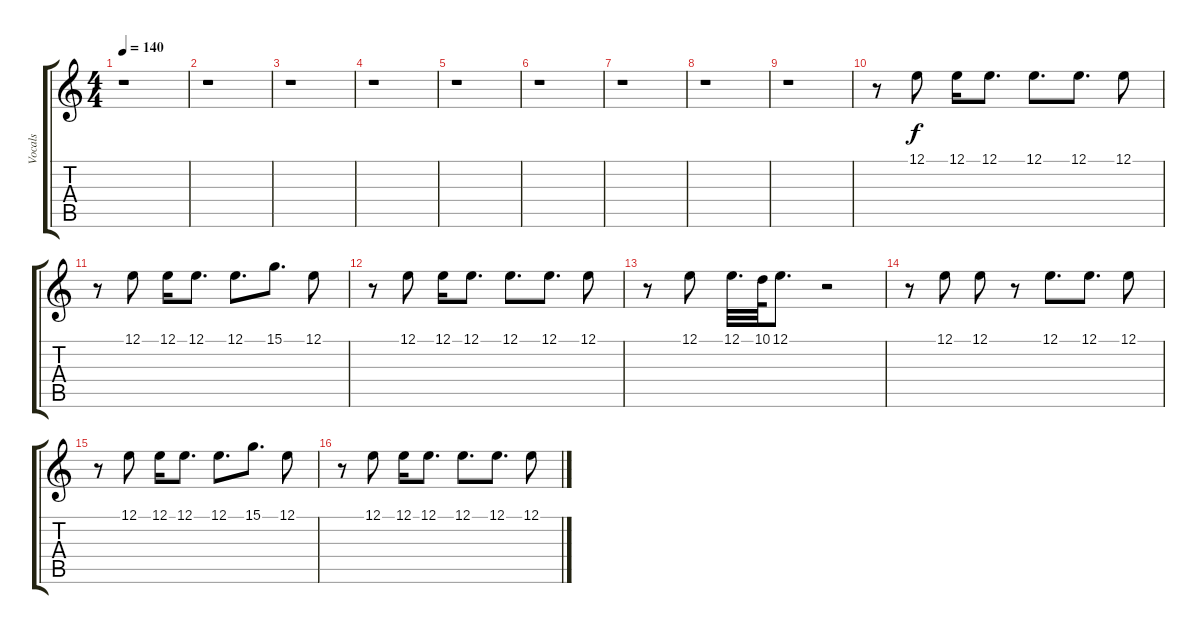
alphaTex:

\track ("Vocals" "Vocals") {instrument lead2sawtooth}
\staff {score tabs}
\tuning (E4 B3 G3 D3 A2 E2) {hide}
\ts (4 4)
\tempo 140
\clef g2
\ks c
r.1{dy f} |
r.1 |
r.1 |
r.1 |
r.1 |
r.1 |
r.1 |
r.1 |
r.1 |
r.8 12.1.8 12.1.16 12.1.8{d} 12.1.8{d} 12.1.8{d} 12.1.8 |
r.8 12.1.8 12.1.16 12.1.8{d} 12.1.8{d} 15.1.8{d} 12.1.8 |
r.8 12.1.8 12.1.16 12.1.8{d} 12.1.8{d} 12.1.8{d} 12.1.8 |
r.8 12.1.8 12.1.32{d} 10.1.64 12.1.8{d} r.2 |
r.8 12.1.8 12.1.8 r.8 12.1.8{d} 12.1.8{d} 12.1.8 |
r.8 12.1.8 12.1.16 12.1.8{d} 12.1.8{d} 15.1.8{d} 12.1.8 |
r.8 12.1.8 12.1.16 12.1.8{d} 12.1.8{d} 12.1.8{d} 12.1.8
